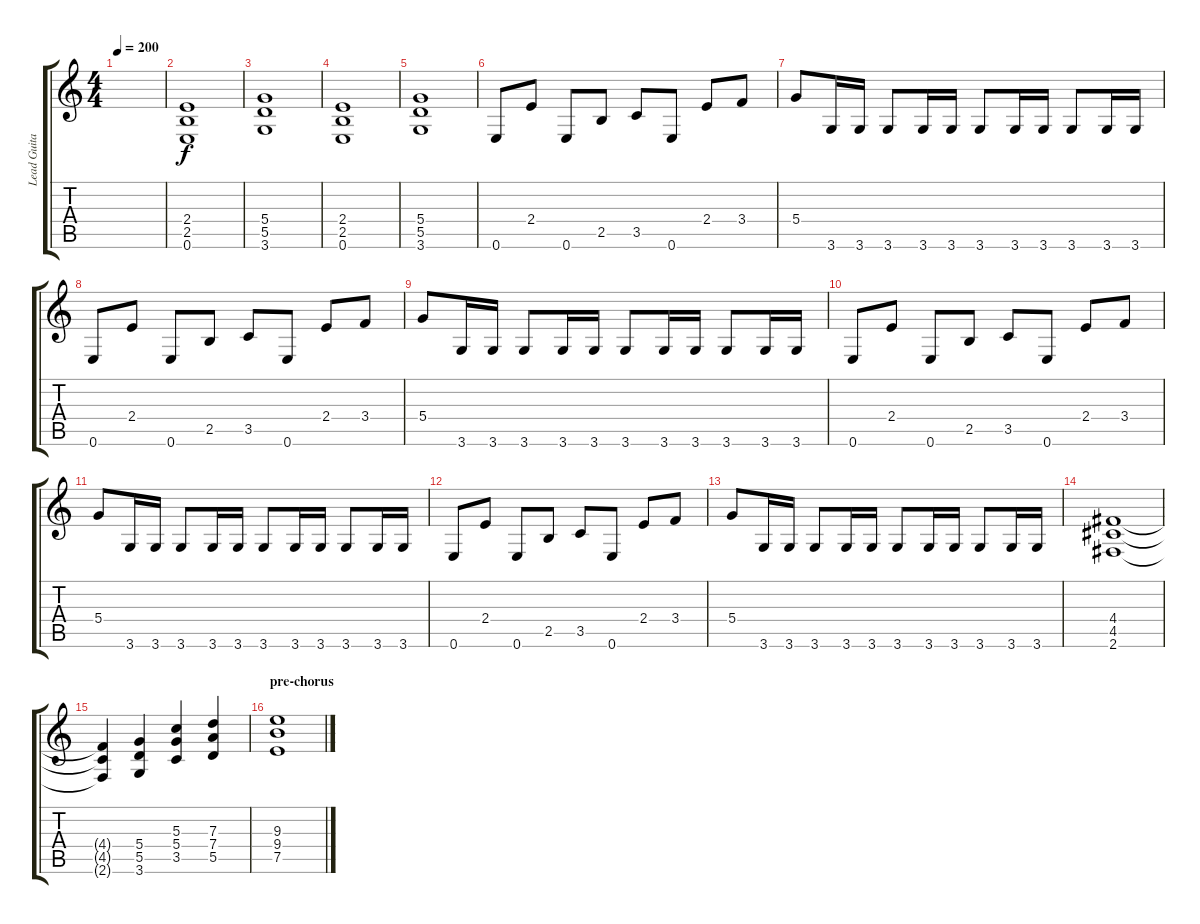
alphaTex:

\track ("Lead Guitar" "Lead Guita") {instrument overdrivenguitar}
\staff {score tabs}
\tuning (E4 B3 G3 D3 A2 E2) {hide}
\ts (4 4)
\tempo 200
\clef g2
\ks c
|
(2.4 2.5 0.6).1 |
(5.4 5.5 3.6).1 |
(2.4 2.5 0.6).1 |
(5.4 5.5 3.6).1 |
0.6.8 2.4.8 0.6.8 2.5.8 3.5.8 0.6.8 2.4.8 3.4.8 |
5.4.8 3.6.16 3.6.16 3.6.8 3.6.16 3.6.16 3.6.8 3.6.16 3.6.16 3.6.8 3.6.16 3.6.16 |
0.6.8 2.4.8 0.6.8 2.5.8 3.5.8 0.6.8 2.4.8 3.4.8 |
5.4.8 3.6.16 3.6.16 3.6.8 3.6.16 3.6.16 3.6.8 3.6.16 3.6.16 3.6.8 3.6.16 3.6.16 |
0.6.8 2.4.8 0.6.8 2.5.8 3.5.8 0.6.8 2.4.8 3.4.8 |
5.4.8 3.6.16 3.6.16 3.6.8 3.6.16 3.6.16 3.6.8 3.6.16 3.6.16 3.6.8 3.6.16 3.6.16 |
0.6.8 2.4.8 0.6.8 2.5.8 3.5.8 0.6.8 2.4.8 3.4.8 |
5.4.8 3.6.16 3.6.16 3.6.8 3.6.16 3.6.16 3.6.8 3.6.16 3.6.16 3.6.8 3.6.16 3.6.16 |
(4.4 4.5 2.6).1 |
(4.4{t} 4.5{t} 2.6{t}).4 (5.4 5.5 3.6).4 (5.3 5.4 3.5).4 (7.3 7.4 5.5).4 |
\section ("" "pre-chorus")
(9.3 9.4 7.5).1
